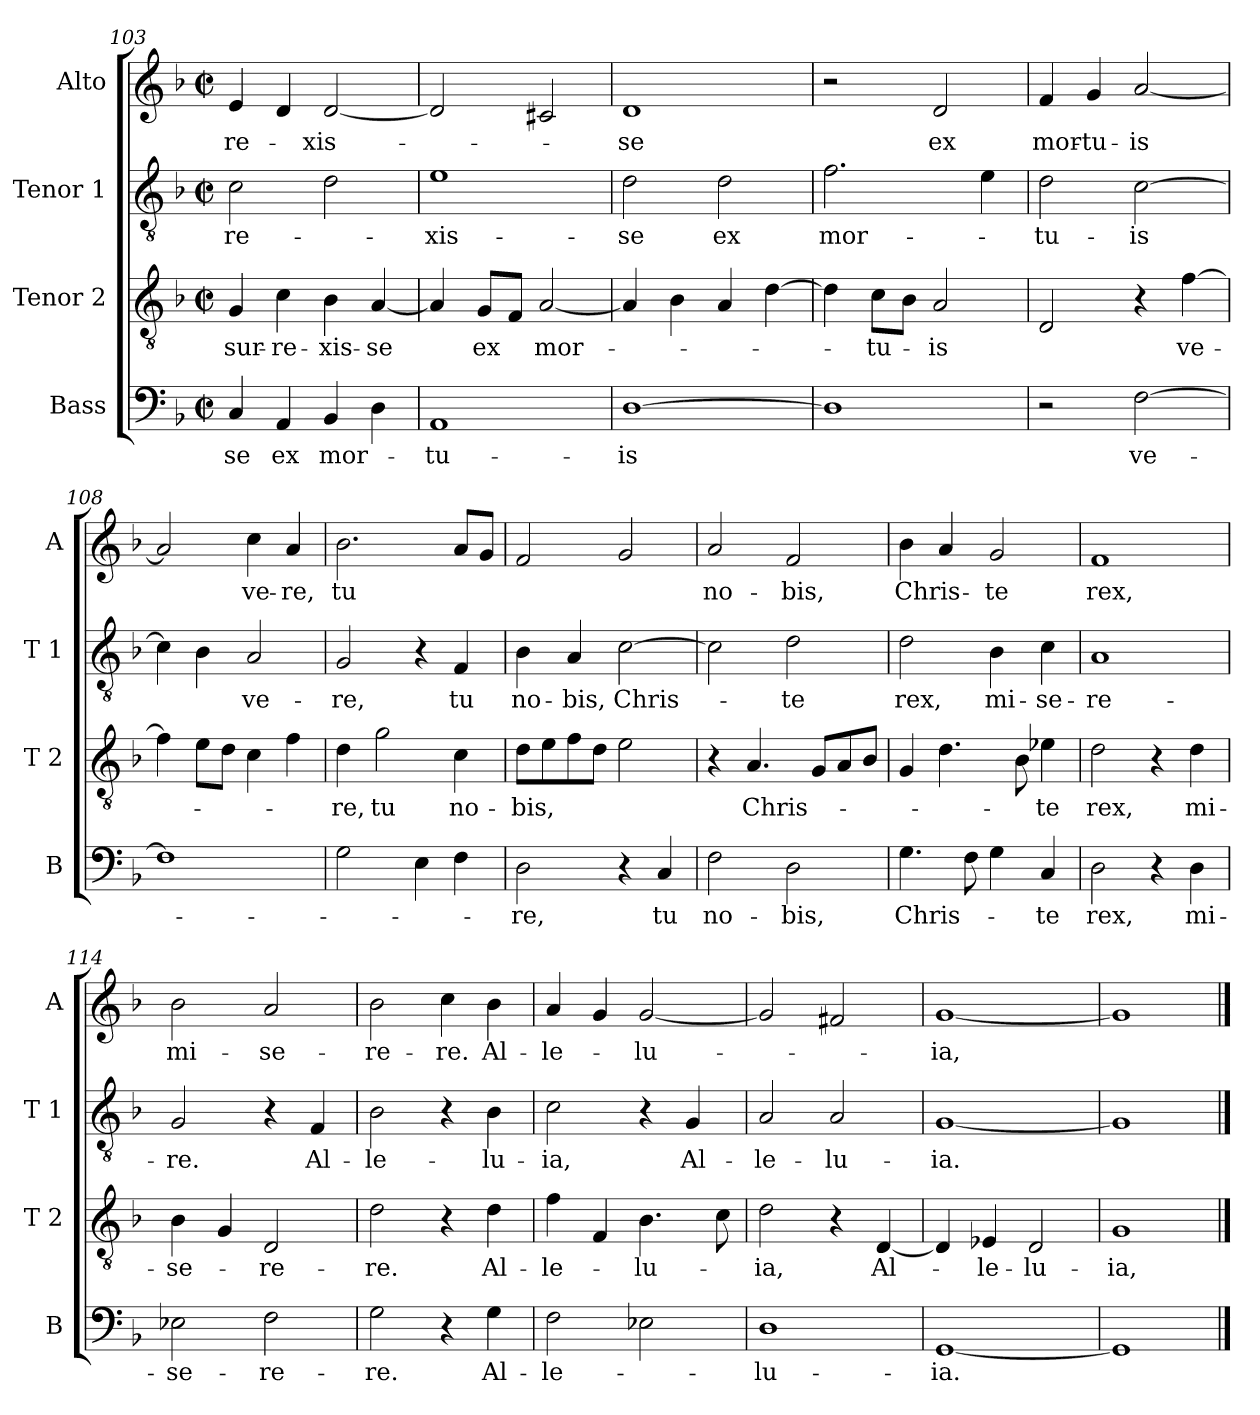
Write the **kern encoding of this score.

**kern	**text	**kern	**text	**kern	**text	**kern	**text
*part4	*part4	*part3	*part3	*part2	*part2	*part1	*part1
*staff4	*staff4	*staff3	*staff3	*staff2	*staff2	*staff1	*staff1
*I"Bass	*	*I"Tenor 2	*	*I"Tenor 1	*	*I"Alto	*
*I'B	*	*I'T 2	*	*I'T 1	*	*I'A	*
*clefF4	*	*clefGv2	*	*clefGv2	*	*clefG2	*
*k[b-]	*	*k[b-]	*	*k[b-]	*	*k[b-]	*
*F:	*	*F:	*	*F:	*	*F:	*
*M2/2	*	*M2/2	*	*M2/2	*	*M2/2	*
*met(c|)	*	*met(c|)	*	*met(c|)	*	*met(c|)	*
=103	=103	=103	=103	=103	=103	=103	=103
!	!LO:LY:b	!	!LO:LY:b	!	!LO:LY:b	!	!LO:LY:b
4C/	-se	4G/	sur-	2c\	-re-	4e/	-re-
!	!LO:LY:b	!	!LO:LY:b	!	!	!	!
4AA/	ex	4c\	-re-	.	.	4d/	.
!	!LO:LY:b	!	!LO:LY:b	!	!	!	!LO:LY:b
4BB-/	mor-	4B-\	-xis-	2d\	.	[2d/	-xis-
!	!	!	!LO:LY:b	!	!	!	!
4D\	.	[4A/	-se	.	.	.	.
=104	=104	=104	=104	=104	=104	=104	=104
!	!LO:LY:b	!	!	!	!LO:LY:b	!	!
1AA	-tu-	4A/]	.	1e	-xis-	2d/]	.
!	!	!	!LO:LY:b	!	!	!	!
.	.	8G/L	ex	.	.	.	.
.	.	8F/J	.	.	.	.	.
!	!	!	!LO:LY:b	!	!	!	!
.	.	[2A/	mor-	.	.	2c#X/	.
=105	=105	=105	=105	=105	=105	=105	=105
!	!LO:LY:b	!	!	!	!LO:LY:b	!	!LO:LY:b
[1D	-is	4A/]	.	2d\	-se	1d	-se
.	.	4B-\	.	.	.	.	.
!	!	!	!	!	!LO:LY:b	!	!
.	.	4A/	.	2d\	ex	.	.
.	.	[4d\	.	.	.	.	.
!!LO:LB:g=z
=106	=106	=106	=106	=106	=106	=106	=106
!	!	!	!	!	!LO:LY:b	!	!
1D]	.	4d\]	.	2.f\	mor-	2r	.
!	!	!	!LO:LY:b	!	!	!	!
.	.	8c\L	-tu-	.	.	.	.
.	.	8B-\J	.	.	.	.	.
!	!	!	!LO:LY:b	!	!	!	!LO:LY:b
.	.	2A/	-is	.	.	2d/	ex
.	.	.	.	4e\	.	.	.
=107	=107	=107	=107	=107	=107	=107	=107
!	!	!	!	!	!LO:LY:b	!	!LO:LY:b
2r	.	2D/	.	2d\	-tu-	4f/	mor-
!	!	!	!	!	!	!	!LO:LY:b
.	.	.	.	.	.	4g/	-tu-
!	!LO:LY:b	!	!	!	!LO:LY:b	!	!LO:LY:b
[2F\	ve-	4r	.	[2c\	-is	[2a/	-is
!	!	!	!LO:LY:b	!	!	!	!
.	.	[4f\	ve-	.	.	.	.
=108	=108	=108	=108	=108	=108	=108	=108
1F]	.	4f\]	.	4c\]	.	2a/]	.
.	.	8e\L	.	4B-\	.	.	.
.	.	8d\J	.	.	.	.	.
!	!	!	!	!	!LO:LY:b	!	!LO:LY:b
.	.	4c\	.	2A/	ve-	4cc\	ve-
!	!	!	!	!	!	!	!LO:LY:b
.	.	4f\	.	.	.	4a/	-re,
=109	=109	=109	=109	=109	=109	=109	=109
!	!	!	!LO:LY:b	!	!LO:LY:b	!	!LO:LY:b
2G\	.	4d\	-re,	2G/	-re,	2.b-\	tu
!	!	!	!LO:LY:b	!	!	!	!
.	.	2g\	tu	.	.	.	.
4E\	.	.	.	4r	.	.	.
!	!	!	!LO:LY:b	!	!LO:LY:b	!	!
4F\	.	4c\	no-	4F/	tu	8a/L	.
.	.	.	.	.	.	8g/J	.
=110	=110	=110	=110	=110	=110	=110	=110
!	!LO:LY:b	!	!LO:LY:b	!	!LO:LY:b	!	!
2D\	-re,	8d\L	-bis,	4B-\	no-	2f/	.
.	.	8e\	.	.	.	.	.
!	!	!	!	!	!LO:LY:b	!	!
.	.	8f\	.	4A/	-bis,	.	.
.	.	8d\J	.	.	.	.	.
!	!	!	!	!	!LO:LY:b	!	!
4r	.	2e\	.	[2c\	Chris-	2g/	.
!	!LO:LY:b	!	!	!	!	!	!
4C/	tu	.	.	.	.	.	.
=111	=111	=111	=111	=111	=111	=111	=111
!	!LO:LY:b	!	!	!	!	!	!LO:LY:b
2F\	no-	4r	.	2c\]	.	2a/	no-
!	!	!	!LO:LY:b	!	!	!	!
.	.	4.A/	Chris-	.	.	.	.
!	!LO:LY:b	!	!	!	!LO:LY:b	!	!LO:LY:b
2D\	-bis,	.	.	2d\	-te	2f/	-bis,
.	.	8G/L	.	.	.	.	.
.	.	8A/	.	.	.	.	.
.	.	8B-/J	.	.	.	.	.
=112	=112	=112	=112	=112	=112	=112	=112
!	!LO:LY:b	!	!	!	!LO:LY:b	!	!LO:LY:b
4.G\	Chris-	4G/	.	2d\	rex,	4b-\	Chris-
.	.	4.d\	.	.	.	4a/	.
8F\	.	.	.	.	.	.	.
!	!	!	!	!	!LO:LY:b	!	!LO:LY:b
4G\	.	.	.	4B-\	mi-	2g/	-te
.	.	8B-\	.	.	.	.	.
!	!LO:LY:b	!	!LO:LY:b	!	!LO:LY:b	!	!
4C/	-te	4e-X\	-te	4c\	-se-	.	.
!!LO:LB:g=z
=113	=113	=113	=113	=113	=113	=113	=113
!	!LO:LY:b	!	!LO:LY:b	!	!LO:LY:b	!	!LO:LY:b
2D\	rex,	2d\	rex,	1A	-re-	1f	rex,
4r	.	4r	.	.	.	.	.
!	!LO:LY:b	!	!LO:LY:b	!	!	!	!
4D\	mi-	4d\	mi-	.	.	.	.
=114	=114	=114	=114	=114	=114	=114	=114
!	!LO:LY:b	!	!LO:LY:b	!	!LO:LY:b	!	!LO:LY:b
2E-X\	-se-	4B-\	-se-	2G/	-re.	2b-\	mi-
.	.	4G/	.	.	.	.	.
!	!LO:LY:b	!	!LO:LY:b	!	!	!	!LO:LY:b
2F\	-re-	2D/	-re-	4r	.	2a/	-se-
!	!	!	!	!	!LO:LY:b	!	!
.	.	.	.	4F/	Al-	.	.
=115	=115	=115	=115	=115	=115	=115	=115
!	!LO:LY:b	!	!LO:LY:b	!	!LO:LY:b	!	!LO:LY:b
2G\	-re.	2d\	-re.	2B-\	-le-	2b-\	-re-
!	!	!	!	!	!	!	!LO:LY:b
4r	.	4r	.	4r	.	4cc\	-re.
!	!LO:LY:b	!	!LO:LY:b	!	!LO:LY:b	!	!LO:LY:b
4G\	Al-	4d\	Al-	4B-\	-lu-	4b-\	Al-
=116	=116	=116	=116	=116	=116	=116	=116
!	!LO:LY:b	!	!LO:LY:b	!	!LO:LY:b	!	!LO:LY:b
2F\	-le-	4f\	-le-	2c\	-ia,	4a/	-le-
.	.	4F/	.	.	.	4g/	.
!	!	!	!LO:LY:b	!	!	!	!LO:LY:b
2E-X\	.	4.B-\	-lu-	4r	.	[2g/	-lu-
!	!	!	!	!	!LO:LY:b	!	!
.	.	.	.	4G/	Al-	.	.
.	.	8c\	.	.	.	.	.
=117	=117	=117	=117	=117	=117	=117	=117
!	!LO:LY:b	!	!LO:LY:b	!	!LO:LY:b	!	!
1D	-lu-	2d\	-ia,	2A/	-le-	2g/]	.
!	!	!	!	!	!LO:LY:b	!	!
.	.	4r	.	2A/	-lu-	2f#X/	.
!	!	!	!LO:LY:b	!	!	!	!
.	.	[4D/	Al-	.	.	.	.
=118	=118	=118	=118	=118	=118	=118	=118
!	!LO:LY:b	!	!	!	!LO:LY:b	!	!LO:LY:b
[1GG	-ia.	4D/]	.	[1G	-ia.	[1g	-ia,
!	!	!	!LO:LY:b	!	!	!	!
.	.	4E-X/	-le-	.	.	.	.
!	!	!	!LO:LY:b	!	!	!	!
.	.	2D/	-lu-	.	.	.	.
=119	=119	=119	=119	=119	=119	=119	=119
!	!	!	!LO:LY:b	!	!	!	!
1GG]	.	1G	-ia,	1G]	.	1g]	.
==	==	==	==	==	==	==	==
*-	*-	*-	*-	*-	*-	*-	*-
